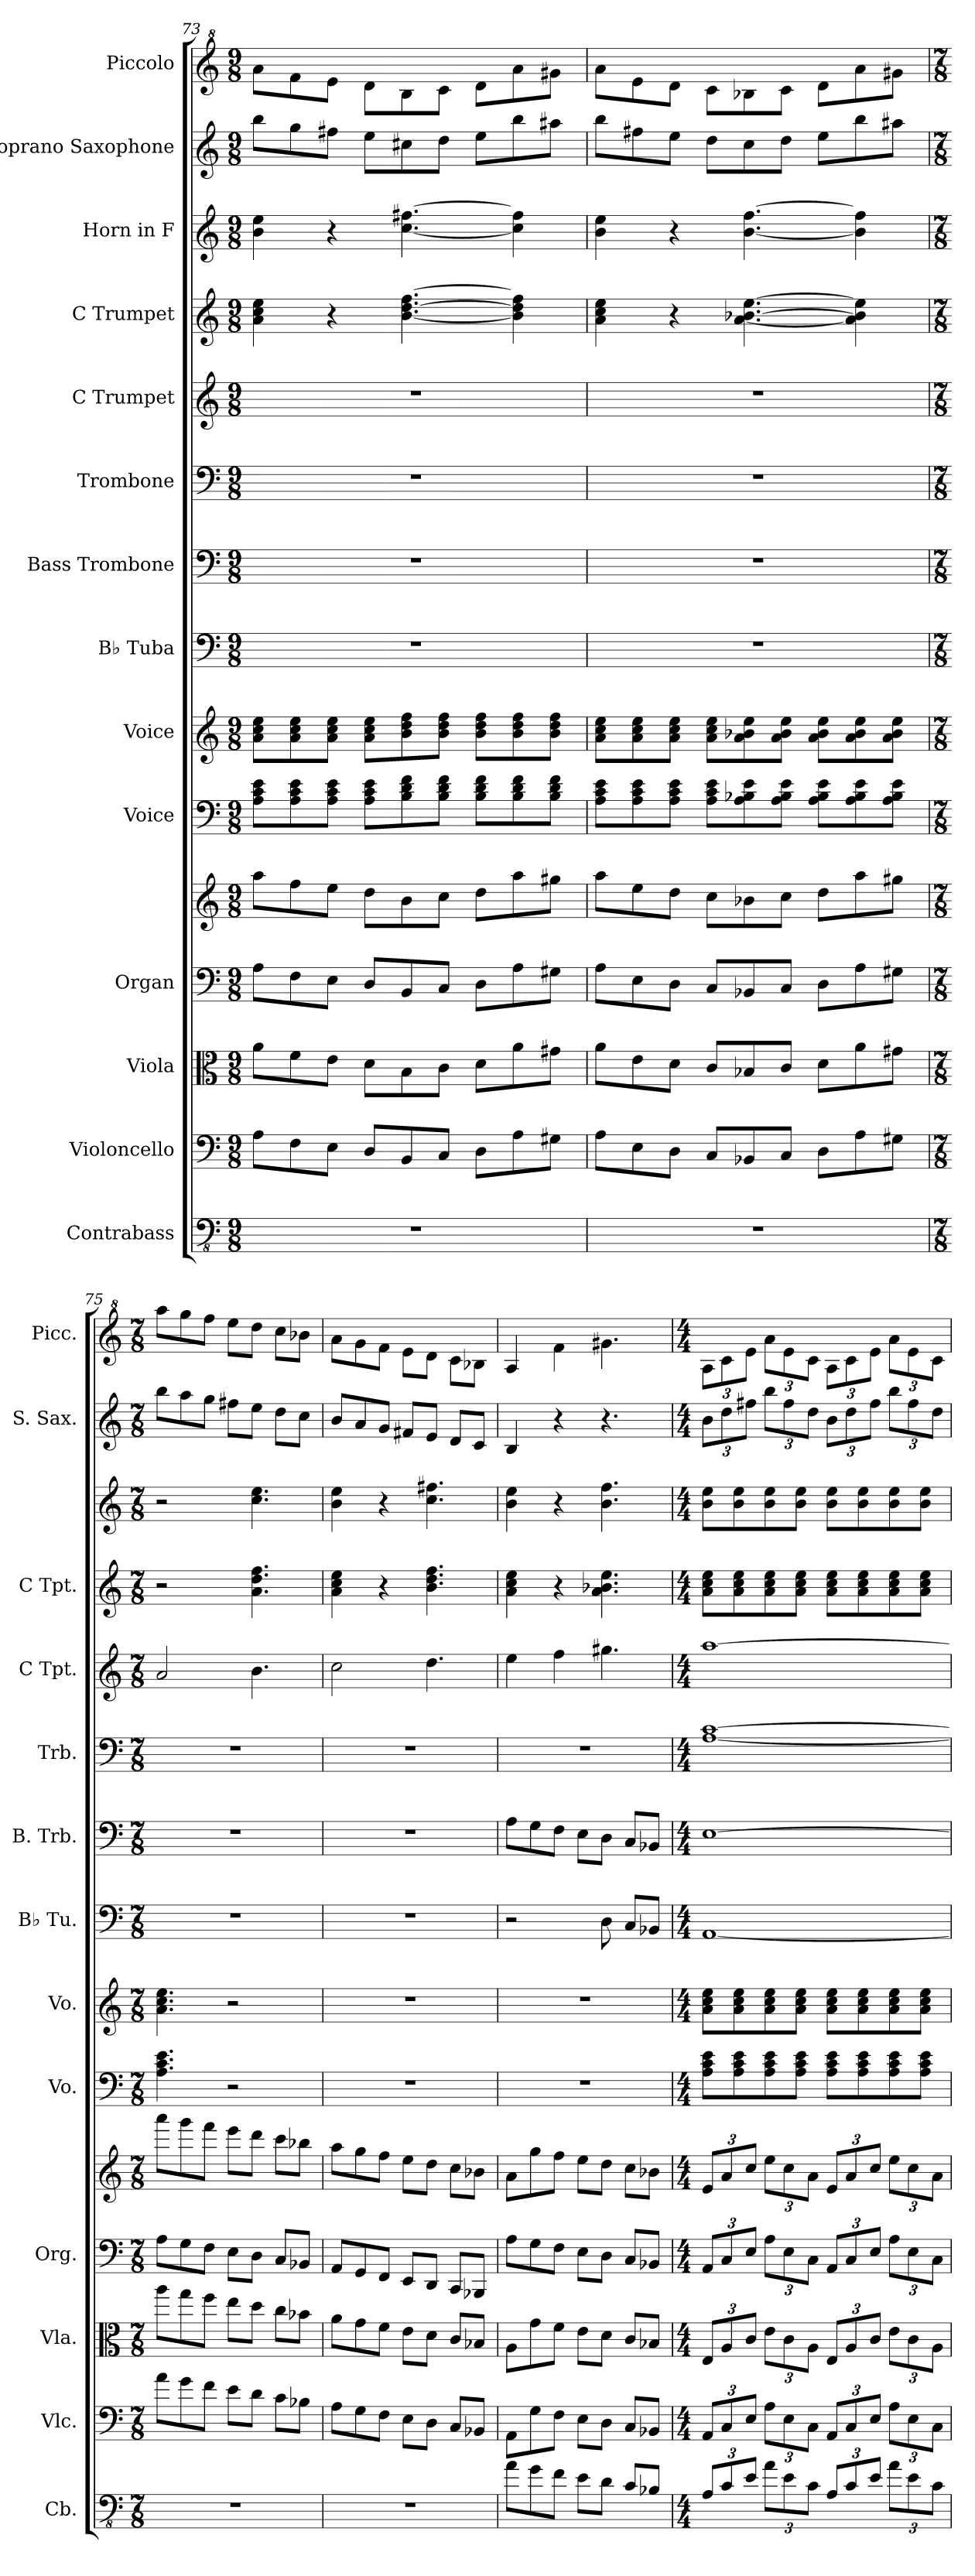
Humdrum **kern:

**kern	**kern	**kern	**kern	**kern	**kern	**kern	**kern	**kern	**kern	**kern	**kern	**kern	**kern	**kern
*part14	*part13	*part12	*part11	*part11	*part10	*part9	*part8	*part7	*part6	*part5	*part4	*part3	*part2	*part1
*staff15	*staff14	*staff13	*staff12	*staff11	*staff10	*staff9	*staff8	*staff7	*staff6	*staff5	*staff4	*staff3	*staff2	*staff1
*I"Contrabass	*I"Violoncello	*I"Viola	*I"Organ	*	*I"Voice	*I"Voice	*I"B♭ Tuba	*I"Bass Trombone	*I"Trombone	*I"C Trumpet	*I"C Trumpet	*I"Horn in F	*I"Soprano Saxophone	*I"Piccolo
*I'Cb.	*I'Vlc.	*I'Vla.	*I'Org.	*	*I'Vo.	*I'Vo.	*I'B♭ Tu.	*I'B. Trb.	*I'Trb.	*I'C Tpt.	*I'C Tpt.	*	*I'S. Sax.	*I'Picc.
*clefFv4	*clefF4	*clefC3	*clefF4	*clefG2	*clefF4	*clefG2	*clefF4	*clefF4	*clefF4	*clefG2	*clefG2	*clefG2	*clefG2	*clefG^2
*ITrd7c12	*	*	*	*	*	*	*	*	*	*	*	*ITrd4c7	*ITrd1c2	*ITrd-7c-12
*k[]	*k[]	*k[]	*k[]	*k[]	*k[]	*k[]	*k[]	*k[]	*k[]	*k[]	*k[]	*k[b-]	*k[b-e-]	*k[]
*M9/8	*M9/8	*M9/8	*M9/8	*M9/8	*M9/8	*M9/8	*M9/8	*M9/8	*M9/8	*M9/8	*M9/8	*M9/8	*M9/8	*M9/8
=73	=73	=73	=73	=73	=73	=73	=73	=73	=73	=73	=73	=73	=73	=73
8%9r	8A\L	8a\L	8A\L	8aa\L	8A\ 8c\ 8e\L	8a\ 8cc\ 8ee\L	8%9r	8%9r	8%9r	8%9r	4a\ 4cc\ 4ee\	4e\ 4a\	8aa\L	8aaa\L
.	8F\	8f\	8F\	8ff\	8A\ 8c\ 8e\	8a\ 8cc\ 8ee\	.	.	.	.	.	.	8ff\	8fff\
.	8E\J	8e\J	8E\J	8ee\J	8A\ 8c\ 8e\J	8a\ 8cc\ 8ee\J	.	.	.	.	4r	4r	8een\J	8eee\J
.	8D/L	8d\L	8D/L	8dd\L	8A\ 8c\ 8e\L	8a\ 8cc\ 8ee\L	.	.	.	.	.	.	8dd\L	8ddd\L
.	8BB/	8B\	8BB/	8b\	8B\ 8d\ 8f\	8b\ 8dd\ 8ff\	.	.	.	.	[4.b\ [4.dd\ [4.ff\	[4.f\ [4.bn\	8bn\	8bb\
.	8C/J	8c\J	8C/J	8cc\J	8B\ 8d\ 8f\J	8b\ 8dd\ 8ff\J	.	.	.	.	.	.	8cc\J	8ccc\J
.	8D\L	8d\L	8D\L	8dd\L	8B\ 8d\ 8f\L	8b\ 8dd\ 8ff\L	.	.	.	.	.	.	8dd\L	8ddd\L
.	8A\	8a\	8A\	8aa\	8B\ 8d\ 8f\	8b\ 8dd\ 8ff\	.	.	.	.	4b\] 4dd\] 4ff\]	4f\] 4b\]	8aa\	8aaa\
.	8G#X\J	8g#X\J	8G#X\J	8gg#X\J	8B\ 8d\ 8f\J	8b\ 8dd\ 8ff\J	.	.	.	.	.	.	8gg#X\J	8ggg#X\J
!!LO:PB:g=z
=74	=74	=74	=74	=74	=74	=74	=74	=74	=74	=74	=74	=74	=74	=74
8%9r	8A\L	8a\L	8A\L	8aa\L	8A\ 8c\ 8e\L	8a\ 8cc\ 8ee\L	8%9r	8%9r	8%9r	8%9r	4a\ 4cc\ 4ee\	4e\ 4a\	8aa\L	8aaa\L
.	8E\	8e\	8E\	8ee\	8A\ 8c\ 8e\	8a\ 8cc\ 8ee\	.	.	.	.	.	.	8een\	8eee\
.	8D\J	8d\J	8D\J	8dd\J	8A\ 8c\ 8e\J	8a\ 8cc\ 8ee\J	.	.	.	.	4r	4r	8dd\J	8ddd\J
.	8C/L	8c/L	8C/L	8cc\L	8A\ 8c\ 8e\L	8a\ 8cc\ 8ee\L	.	.	.	.	.	.	8cc\L	8ccc\L
.	8BB-X/	8B-X/	8BB-X/	8b-X\	8A\ 8B-X\ 8e\	8a\ 8b-X\ 8ee\	.	.	.	.	[4.a\ [4.b-X\ [4.ee\	[4.e\ [4.b-\	8b-\	8bb-X\
.	8C/J	8c/J	8C/J	8cc\J	8A\ 8B-\ 8e\J	8a\ 8b-\ 8ee\J	.	.	.	.	.	.	8cc\J	8ccc\J
.	8D\L	8d\L	8D\L	8dd\L	8A\ 8B-\ 8e\L	8a\ 8b-\ 8ee\L	.	.	.	.	.	.	8dd\L	8ddd\L
.	8A\	8a\	8A\	8aa\	8A\ 8B-\ 8e\	8a\ 8b-\ 8ee\	.	.	.	.	4a\] 4b-\] 4ee\]	4e\] 4b-\]	8aa\	8aaa\
.	8G#X\J	8g#X\J	8G#X\J	8gg#X\J	8A\ 8B-\ 8e\J	8a\ 8b-\ 8ee\J	.	.	.	.	.	.	8gg#X\J	8ggg#X\J
=75	=75	=75	=75	=75	=75	=75	=75	=75	=75	=75	=75	=75	=75	=75
*M7/8	*M7/8	*M7/8	*M7/8	*M7/8	*M7/8	*M7/8	*M7/8	*M7/8	*M7/8	*M7/8	*M7/8	*M7/8	*M7/8	*M7/8
2..r	8a\L	8aa\L	8A\L	8aaa\L	4.A\ 4.c\ 4.e\	4.a\ 4.cc\ 4.ee\	2..r	2..r	2..r	2a/	2r	2r	8aa\L	8aaaa\L
.	8g\	8gg\	8G\	8ggg\	.	.	.	.	.	.	.	.	8gg\	8gggg\
.	8f\J	8ff\J	8F\J	8fff\J	.	.	.	.	.	.	.	.	8ff\J	8ffff\J
.	8e\L	8ee\L	8E\L	8eee\L	2r	2r	.	.	.	.	.	.	8een\L	8eeee\L
.	8d\J	8dd\J	8D\J	8ddd\J	.	.	.	.	.	4.b\	4.a\ 4.dd\ 4.ff\	4.f\ 4.a\	8dd\J	8dddd\J
.	8c\L	8cc\L	8C/L	8ccc\L	.	.	.	.	.	.	.	.	8cc\L	8cccc\L
.	8B-X\J	8b-X\J	8BB-X/J	8bb-X\J	.	.	.	.	.	.	.	.	8b-\J	8bbb-X\J
=76	=76	=76	=76	=76	=76	=76	=76	=76	=76	=76	=76	=76	=76	=76
2..r	8A\L	8a\L	8AA/L	8aa\L	2..r	2..r	2..r	2..r	2..r	2cc\	4a\ 4cc\ 4ee\	4e\ 4a\	8a/L	8aaa\L
.	8G\	8g\	8GG/	8gg\	.	.	.	.	.	.	.	.	8g/	8ggg\
.	8F\J	8f\J	8FF/J	8ff\J	.	.	.	.	.	.	4r	4r	8f/J	8fff\J
.	8E\L	8e\L	8EE/L	8ee\L	.	.	.	.	.	.	.	.	8en/L	8eee\L
.	8D\J	8d\J	8DD/J	8dd\J	.	.	.	.	.	4.dd\	4.b\ 4.dd\ 4.ff\	4.f\ 4.bn\	8d/J	8ddd\J
.	8C/L	8c/L	8CC/L	8cc\L	.	.	.	.	.	.	.	.	8c/L	8ccc\L
.	8BB-X/J	8B-X/J	8BBB-X/J	8b-X\J	.	.	.	.	.	.	.	.	8B-/J	8bb-X\J
!!LO:PB:g=z
=77	=77	=77	=77	=77	=77	=77	=77	=77	=77	=77	=77	=77	=77	=77
8AA\L	8AA\L	8A\L	8A\L	8a\L	2..r	2..r	2r	8A\L	2..r	4ee\	4a\ 4cc\ 4ee\	4e\ 4a\	4A/	4aa/
8GG\	8G\	8g\	8G\	8gg\	.	.	.	8G\	.	.	.	.	.	.
8FF\J	8F\J	8f\J	8F\J	8ff\J	.	.	.	8F\J	.	4ff\	4r	4r	4r	4fff\
8EE\L	8E\L	8e\L	8E\L	8ee\L	.	.	.	8E\L	.	.	.	.	.	.
8DD\J	8D\J	8d\J	8D\J	8dd\J	.	.	8D\	8D\J	.	4.gg#X\	4.a\ 4.b-X\ 4.ee\	4.e\ 4.b-\	4.r	4.ggg#X\
8CC/L	8C/L	8c/L	8C/L	8cc\L	.	.	8C/L	8C/L	.	.	.	.	.	.
8BBB-X/J	8BB-X/J	8B-X/J	8BB-X/J	8b-X\J	.	.	8BB-X/J	8BB-X/J	.	.	.	.	.	.
=78	=78	=78	=78	=78	=78	=78	=78	=78	=78	=78	=78	=78	=78	=78
*M4/4	*M4/4	*M4/4	*M4/4	*M4/4	*M4/4	*M4/4	*M4/4	*M4/4	*M4/4	*M4/4	*M4/4	*M4/4	*M4/4	*M4/4
*Xbrackettup	*Xbrackettup	*Xbrackettup	*Xbrackettup	*Xbrackettup	*	*	*	*	*	*	*	*	*Xbrackettup	*Xbrackettup
12AAA/L	12AA/L	12E/L	12AA/L	12e/L	8A\ 8c\ 8e\L	8a\ 8cc\ 8ee\L	[1AA	[1E	[1A [1c	[1aa	8a\ 8cc\ 8ee\L	8e\ 8a\L	12a\L	12aa\L
12CC/	12C/	12A/	12C/	12a/	.	.	.	.	.	.	.	.	12cc\	12ccc\
.	.	.	.	.	8A\ 8c\ 8e\	8a\ 8cc\ 8ee\	.	.	.	.	8a\ 8cc\ 8ee\	8e\ 8a\	.	.
12EE/J	12E/J	12c/J	12E/J	12cc/J	.	.	.	.	.	.	.	.	12een\J	12eee\J
12AA\L	12A\L	12e\L	12A\L	12ee\L	8A\ 8c\ 8e\	8a\ 8cc\ 8ee\	.	.	.	.	8a\ 8cc\ 8ee\	8e\ 8a\	12aa\L	12aaa\L
12EE\	12E\	12c\	12E\	12cc\	.	.	.	.	.	.	.	.	12ee\	12eee\
.	.	.	.	.	8A\ 8c\ 8e\J	8a\ 8cc\ 8ee\J	.	.	.	.	8a\ 8cc\ 8ee\J	8e\ 8a\J	.	.
12CC\J	12C\J	12A\J	12C\J	12a\J	.	.	.	.	.	.	.	.	12cc\J	12ccc\J
12AAA/L	12AA/L	12E/L	12AA/L	12e/L	8A\ 8c\ 8e\L	8a\ 8cc\ 8ee\L	.	.	.	.	8a\ 8cc\ 8ee\L	8e\ 8a\L	12a\L	12aa\L
12CC/	12C/	12A/	12C/	12a/	.	.	.	.	.	.	.	.	12cc\	12ccc\
.	.	.	.	.	8A\ 8c\ 8e\	8a\ 8cc\ 8ee\	.	.	.	.	8a\ 8cc\ 8ee\	8e\ 8a\	.	.
12EE/J	12E/J	12c/J	12E/J	12cc/J	.	.	.	.	.	.	.	.	12ee\J	12eee\J
12AA\L	12A\L	12e\L	12A\L	12ee\L	8A\ 8c\ 8e\	8a\ 8cc\ 8ee\	.	.	.	.	8a\ 8cc\ 8ee\	8e\ 8a\	12aa\L	12aaa\L
12EE\	12E\	12c\	12E\	12cc\	.	.	.	.	.	.	.	.	12ee\	12eee\
.	.	.	.	.	8A\ 8c\ 8e\J	8a\ 8cc\ 8ee\J	.	.	.	.	8a\ 8cc\ 8ee\J	8e\ 8a\J	.	.
12CC\J	12C\J	12A\J	12C\J	12a\J	.	.	.	.	.	.	.	.	12cc\J	12ccc\J
=	=	=	=	=	=	=	=	=	=	=	=	=	=	=
*-	*-	*-	*-	*-	*-	*-	*-	*-	*-	*-	*-	*-	*-	*-
